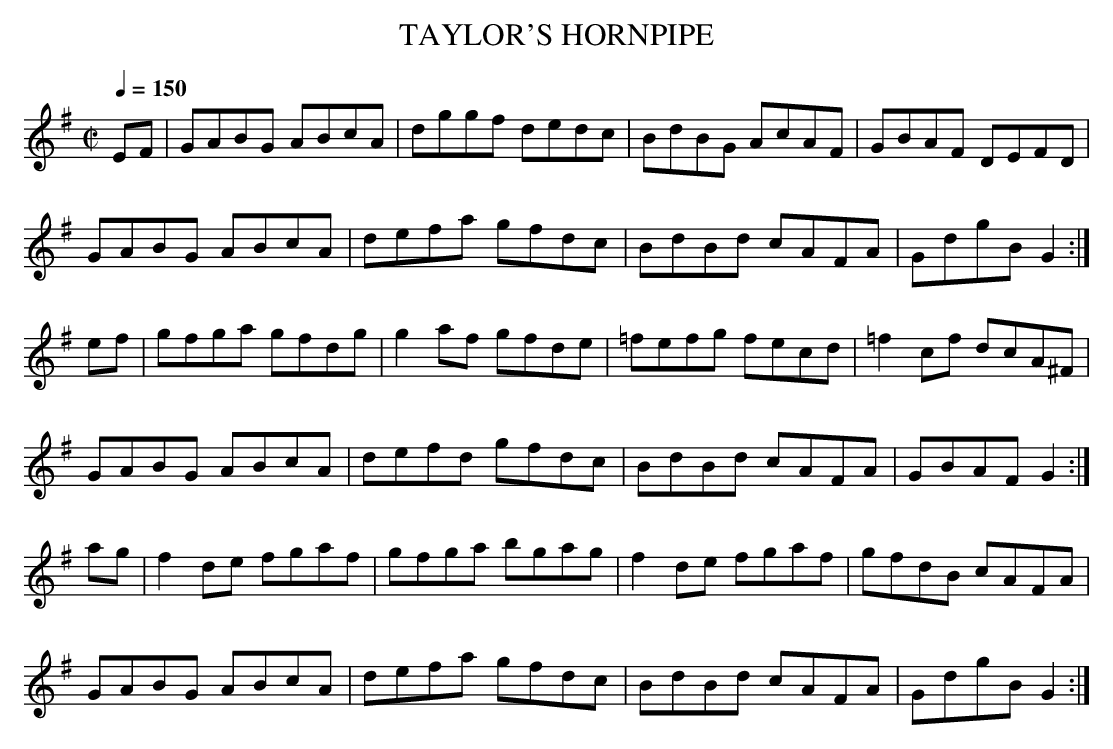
X:1
T:TAYLOR'S HORNPIPE
Q:1/4=150
M:C|
K:G
EF|GABG ABcA|dggf dedc|BdBG AcAF|GBAF DEFD|
GABG ABcA|defa gfdc|BdBd cAFA|GdgB G2 :|
ef|gfga gfdg|g2af gfde|=fefg fecd|=f2cf dcA^F|
GABG ABcA|defd gfdc|BdBd cAFA|GBAF G2 :|
ag|f2de fgaf|gfga bgag|f2de fgaf|gfdB cAFA|
GABG ABcA|defa gfdc|BdBd cAFA|GdgB G2 :|
